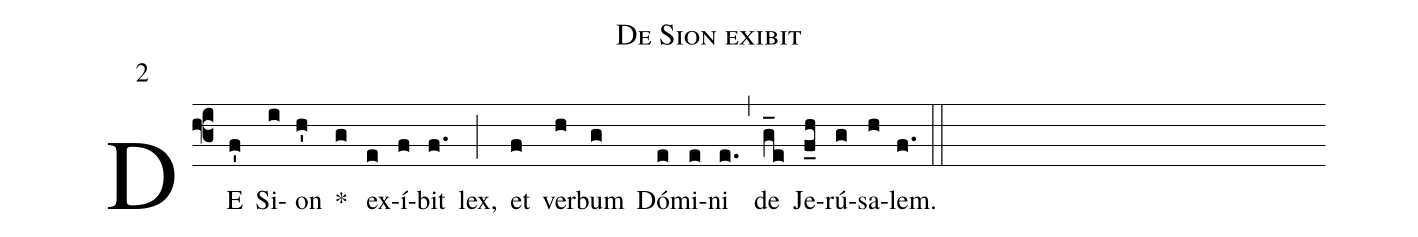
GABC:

name:De Sion exibit;
mode:2;
annotation:2;
office-part:Antiphonae;
%%
(f3) DE(f') Si(i)on(h') *(g) ex(e)í(f)bit(f.) lex,(;) et(f) ver(h)bum(g) Dó(e)mi(e)ni(e.) (,) de(g_e) Je(f_h)rú(g)sa(h)lem.(f.) (::)
